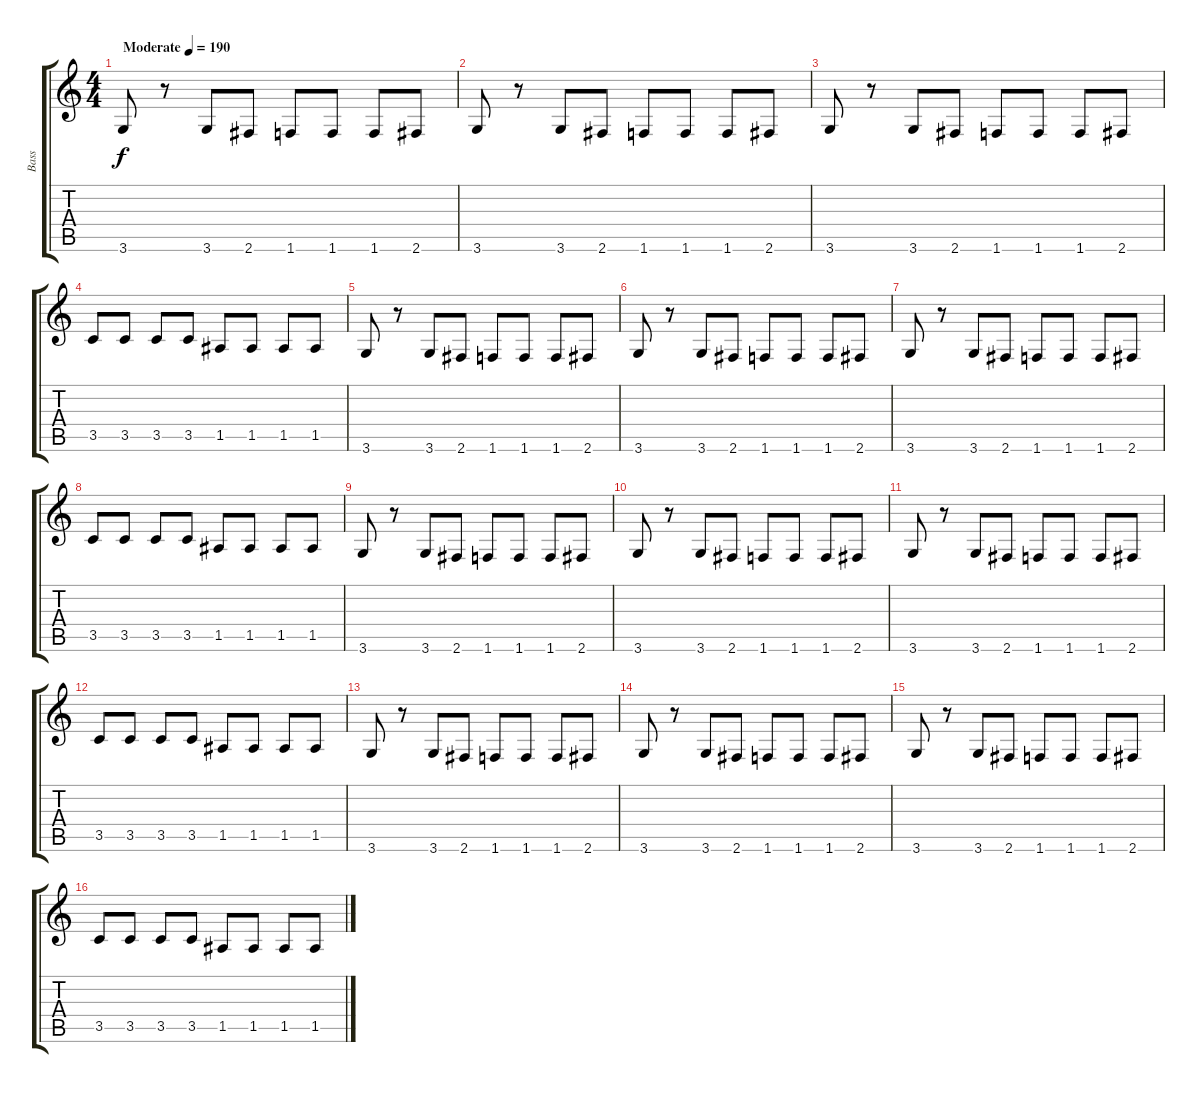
\track ("Bass" "Bass") {instrument electricbasspick}
\staff {score tabs}
\tuning (E4 B3 G3 D3 A2 E2) {hide}
\ts (4 4)
\tempo (190 "Moderate")
\clef g2
\ks c
3.6.8{dy f instrument electricbasspick} r.8 3.6.8 2.6.8 1.6.8 1.6.8 1.6.8 2.6.8 |
3.6.8 r.8 3.6.8 2.6.8 1.6.8 1.6.8 1.6.8 2.6.8 |
3.6.8 r.8 3.6.8 2.6.8 1.6.8 1.6.8 1.6.8 2.6.8 |
3.5.8 3.5.8 3.5.8 3.5.8 1.5.8 1.5.8 1.5.8 1.5.8 |
3.6.8 r.8 3.6.8 2.6.8 1.6.8 1.6.8 1.6.8 2.6.8 |
3.6.8 r.8 3.6.8 2.6.8 1.6.8 1.6.8 1.6.8 2.6.8 |
3.6.8 r.8 3.6.8 2.6.8 1.6.8 1.6.8 1.6.8 2.6.8 |
3.5.8 3.5.8 3.5.8 3.5.8 1.5.8 1.5.8 1.5.8 1.5.8 |
3.6.8 r.8 3.6.8 2.6.8 1.6.8 1.6.8 1.6.8 2.6.8 |
3.6.8 r.8 3.6.8 2.6.8 1.6.8 1.6.8 1.6.8 2.6.8 |
3.6.8 r.8 3.6.8 2.6.8 1.6.8 1.6.8 1.6.8 2.6.8 |
3.5.8 3.5.8 3.5.8 3.5.8 1.5.8 1.5.8 1.5.8 1.5.8 |
3.6.8 r.8 3.6.8 2.6.8 1.6.8 1.6.8 1.6.8 2.6.8 |
3.6.8 r.8 3.6.8 2.6.8 1.6.8 1.6.8 1.6.8 2.6.8 |
3.6.8 r.8 3.6.8 2.6.8 1.6.8 1.6.8 1.6.8 2.6.8 |
3.5.8 3.5.8 3.5.8 3.5.8 1.5.8 1.5.8 1.5.8 1.5.8
